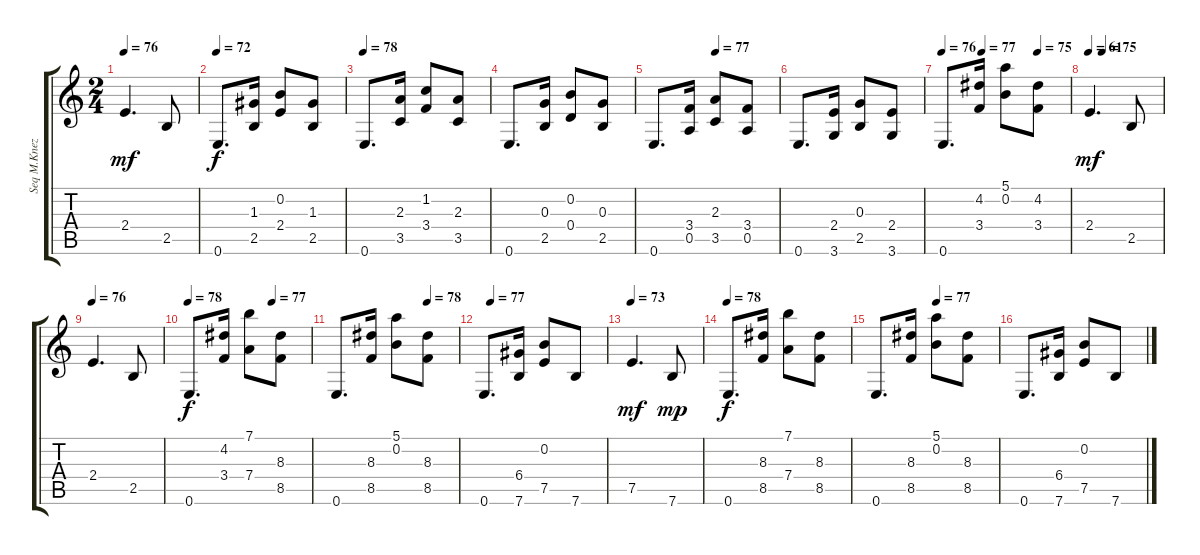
\track ("Seq M.Knezevic" "Seq M.Knez") {instrument acousticguitarnylon}
\staff {score tabs}
\tuning (E4 B3 G3 D3 A2 E2) {hide}
\ts (2 4)
\tempo 76
\clef g2
\ks c
2.4.4{d dy mf} 2.5.8 |
\tempo 72
0.6.8{d dy f} (1.3 2.5).16 (0.2 2.4).8 (1.3 2.5).8 |
\tempo 78
0.6.8{d} (2.3 3.5).16 (1.2 3.4).8 (2.3 3.5).8 |
0.6.8{d} (0.3 2.5).16 (0.2 0.4).8 (0.3 2.5).8 |
\tempo (77 0.5)
0.6.8{d} (3.4 0.5).16 (2.3 3.5).8 (3.4 0.5).8 |
0.6.8{d} (2.4 3.6).16 (0.3 2.5).8 (2.4 3.6).8 |
\tempo 76
\tempo (77 0.3125)
\tempo (75 0.75)
0.6.8{d} (4.2 3.4).16 (5.1 0.2).8 (4.2 3.4).8 |
\tempo 61
\tempo (75 0.1875)
2.4.4{d dy mf} 2.5.8 |
\tempo 76
2.4.4{d} 2.5.8 |
\tempo 78
\tempo (77 0.6875)
0.6.8{d dy f} (4.2 3.4).16 (7.1 7.4).8 (8.3 8.5).8 |
\tempo (78 0.75)
0.6.8{d} (8.3 8.5).16 (5.1 0.2).8 (8.3 8.5).8 |
\tempo (77 0.0625)
0.6.8{d} (6.4 7.6).16 (0.2 7.5).8 7.6.8 |
\tempo 73
7.5.4{d dy mf} 7.6.8{dy mp} |
\tempo 78
0.6.8{d dy f} (8.3 8.5).16 (7.1 7.4).8 (8.3 8.5).8 |
\tempo (77 0.5)
0.6.8{d} (8.3 8.5).16 (5.1 0.2).8 (8.3 8.5).8 |
0.6.8{d} (6.4 7.6).16 (0.2 7.5).8 7.6.8
